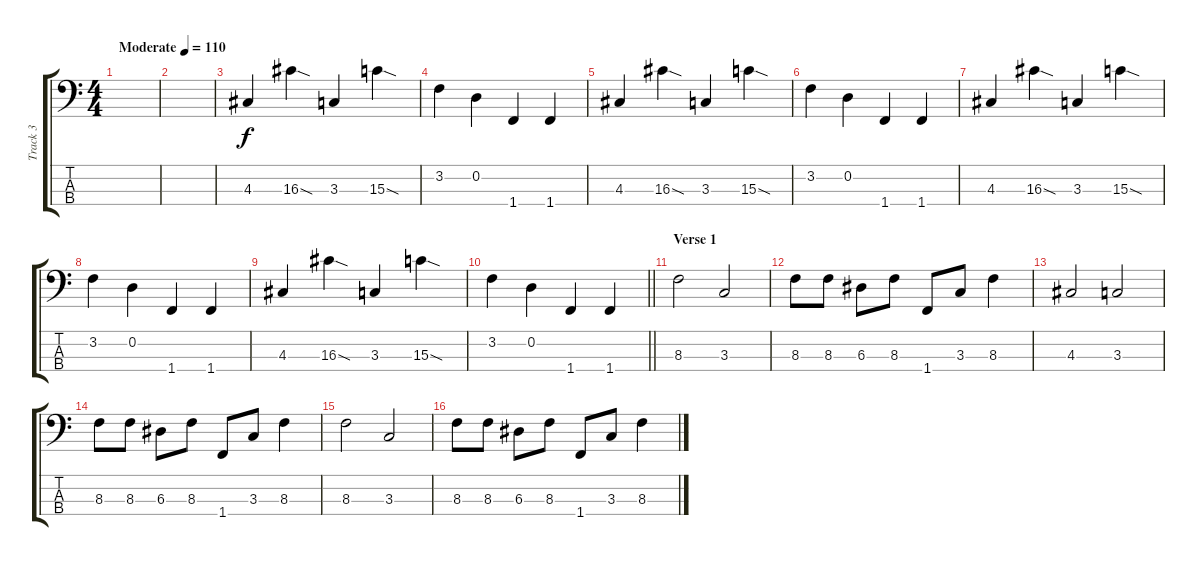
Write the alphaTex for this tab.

\track ("Track 3" "Track 3") {instrument electricbassfinger}
\staff {score tabs}
\tuning (G2 D2 A1 E1) {hide}
\ts (4 4)
\tempo (110 "Moderate")
\clef f4
\ks c
|
|
4.3.4 16.3{sod}.4 3.3.4 15.3{sod}.4 |
3.2.4 0.2.4 1.4.4 1.4.4 |
4.3.4 16.3{sod}.4 3.3.4 15.3{sod}.4 |
3.2.4 0.2.4 1.4.4 1.4.4 |
4.3.4 16.3{sod}.4 3.3.4 15.3{sod}.4 |
3.2.4 0.2.4 1.4.4 1.4.4 |
4.3.4 16.3{sod}.4 3.3.4 15.3{sod}.4 |
\barLineRight lightlight
3.2.4 0.2.4 1.4.4 1.4.4 |
\section ("" "Verse 1")
8.3.2 3.3.2 |
8.3.8 8.3.8 6.3.8 8.3.8 1.4.8 3.3.8 8.3.4 |
4.3.2 3.3.2 |
8.3.8 8.3.8 6.3.8 8.3.8 1.4.8 3.3.8 8.3.4 |
8.3.2 3.3.2 |
8.3.8 8.3.8 6.3.8 8.3.8 1.4.8 3.3.8 8.3.4
